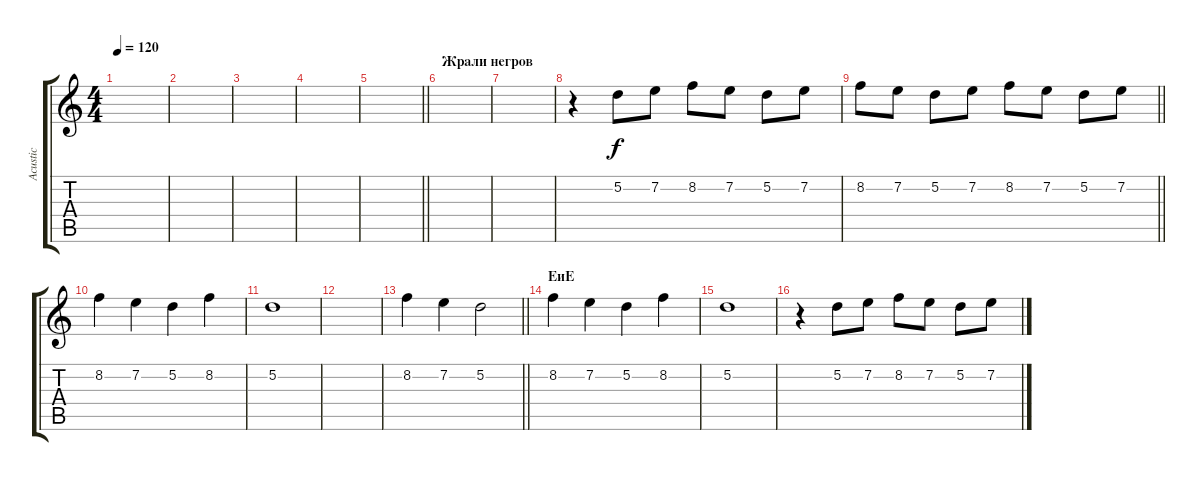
\track ("Acustic" "Acustic") {instrument acousticguitarsteel}
\staff {score tabs}
\tuning (D4 A3 F3 C3 G2 D2) {hide}
\ts (4 4)
\tempo 120
\clef g2
\ks c
|
|
|
|
\barLineRight lightlight
|
\section ("" "Жрали негров")
|
|
r.4 5.2.8 7.2.8 8.2.8 7.2.8 5.2.8 7.2.8 |
\barLineRight lightlight
8.2.8 7.2.8 5.2.8 7.2.8 8.2.8 7.2.8 5.2.8 7.2.8 |
8.2.4 7.2.4 5.2.4 8.2.4 |
5.2.1 |
|
\barLineRight lightlight
8.2.4 7.2.4 5.2.2 |
\section ("" "ЕиЕ")
8.2.4 7.2.4 5.2.4 8.2.4 |
5.2.1 |
r.4 5.2.8 7.2.8 8.2.8 7.2.8 5.2.8 7.2.8
